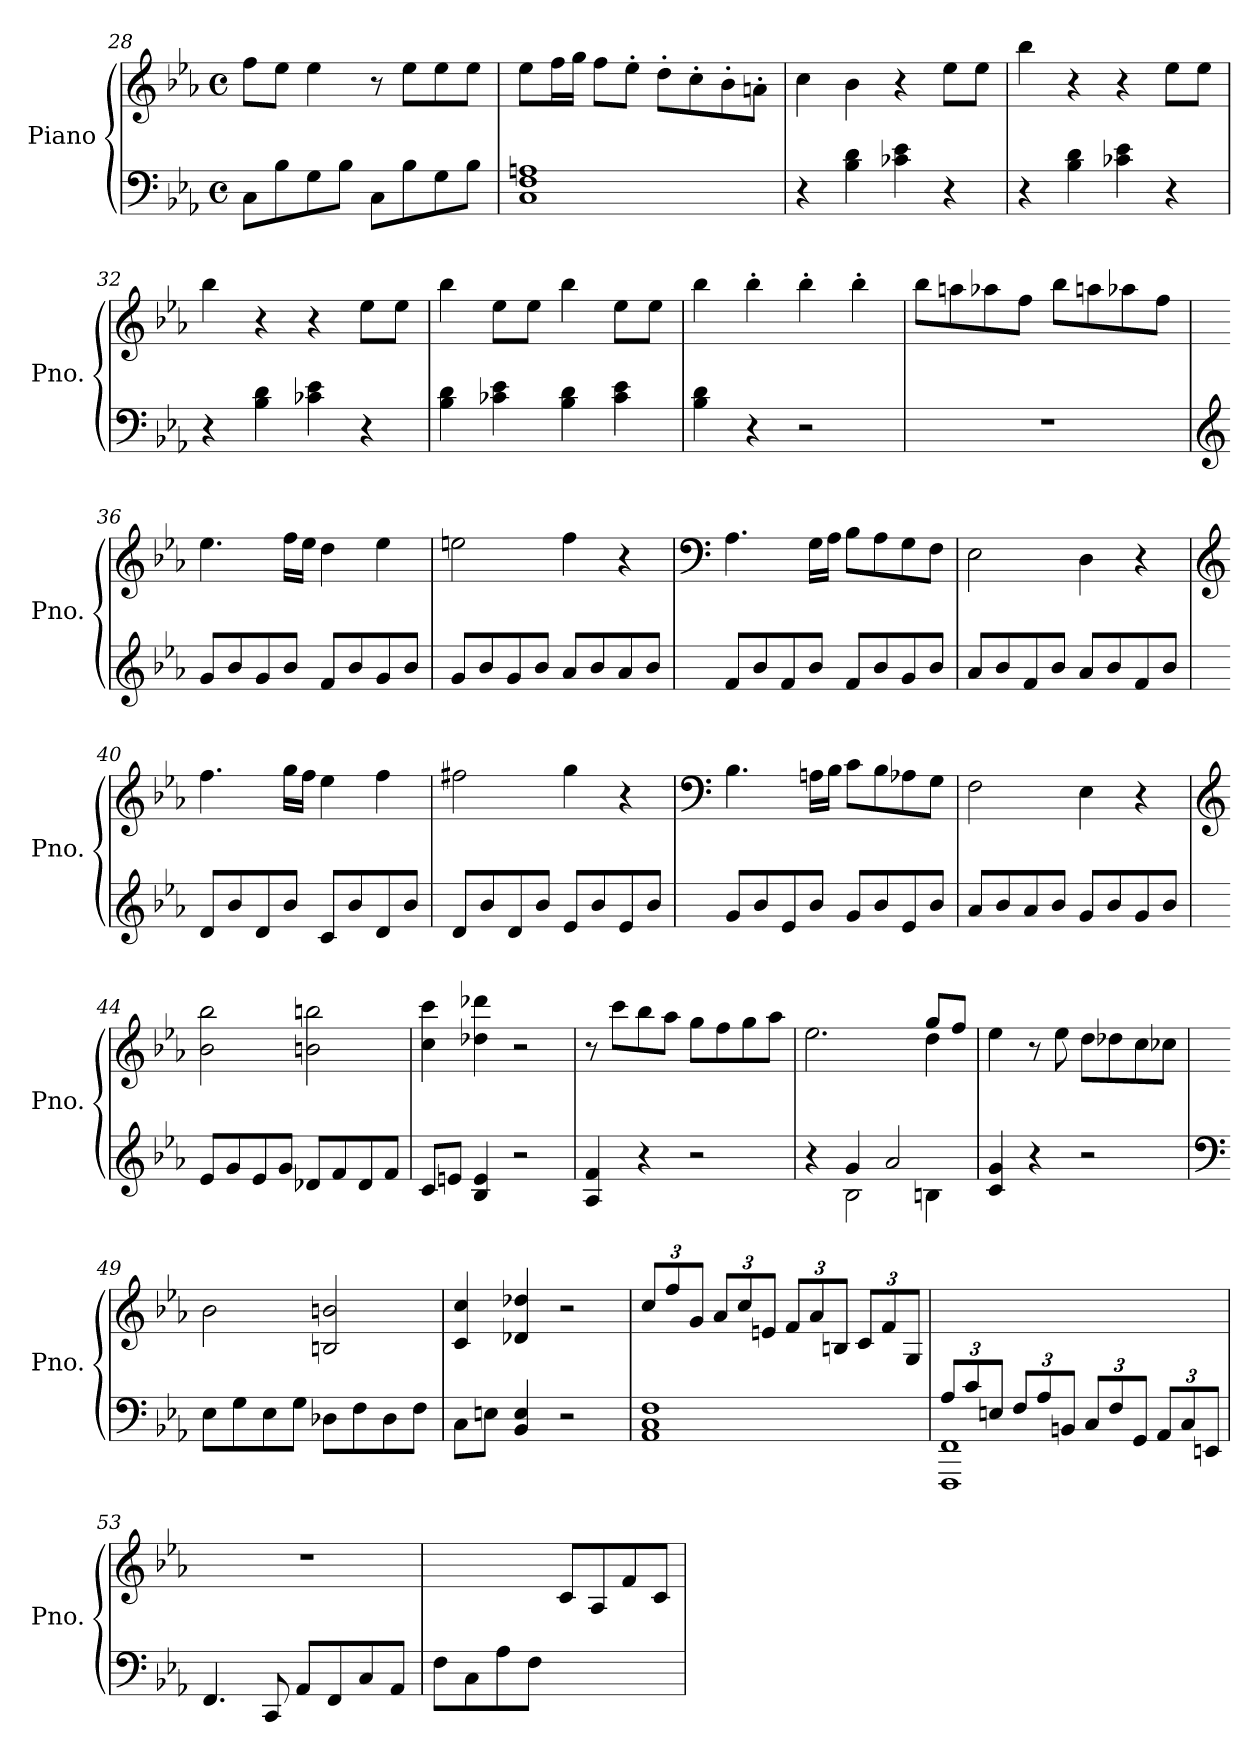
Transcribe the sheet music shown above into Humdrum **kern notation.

**kern	**kern
*part1	*part1
*staff2	*staff1
*I"Piano	*
*I'Pno.	*
*clefF4	*clefG2
*k[b-e-a-]	*k[b-e-a-]
*M4/4	*M4/4
*met(c)	*met(c)
=28	=28
8C\L	8ff\L
8B-\	8ee-\J
8G\	4ee-\
8B-\J	.
8C\L	8r
8B-\	8ee-\L
8G\	8ee-\
8B-\J	8ee-\J
=29	=29
1C 1F 1An	8ee-\L
.	16ff\L
.	16gg\JJ
.	8ff\L
.	8ee-'\J
.	8dd'\L
.	8cc'\
.	8b-'\
.	8an'\J
!!LO:PB:g=z
=30	=30
4r	4cc\
4B-\ 4d\	4b-\
4c-X\ 4e-\	4r
4r	8ee-\L
.	8ee-\J
=31	=31
4r	4bb-\
4B-\ 4d\	4r
4c-X\ 4e-\	4r
4r	8ee-\L
.	8ee-\J
=32	=32
4r	4bb-\
4B-\ 4d\	4r
4c-X\ 4e-\	4r
4r	8ee-\L
.	8ee-\J
=33	=33
4B-\ 4d\	4bb-\
4c-X\ 4e-\	8ee-\L
.	8ee-\J
4B-\ 4d\	4bb-\
4c-\ 4e-\	8ee-\L
.	8ee-\J
=34	=34
4B-\ 4d\	4bb-\
4r	4bb-'\
2r	4bb-'\
.	4bb-'\
=35	=35
1r	8bb-\L
.	8aan\
.	8aa-X\
.	8ff\J
.	8bb-\L
.	8aan\
.	8aa-X\
.	8ff\J
!!LO:LB:g=z
=36	=36
*clefG2	*
8g/L	4.ee-\
8b-/	.
8g/	.
8b-/J	16ff\LL
.	16ee-\JJ
8f/L	4dd\
8b-/	.
8g/	4ee-\
8b-/J	.
=37	=37
8g/L	2een\
8b-/	.
8g/	.
8b-/J	.
8a-/L	4ff\
8b-/	.
8a-/	4r
8b-/J	.
=38	=38
*	*clefF4
8f/L	4.A-\
8b-/	.
8f/	.
8b-/J	16G\LL
.	16A-\JJ
8f/L	8B-\L
8b-/	8A-\
8g/	8G\
8b-/J	8F\J
=39	=39
8a-/L	2E-\
8b-/	.
8f/	.
8b-/J	.
8a-/L	4D\
8b-/	.
8f/	4r
8b-/J	.
=40	=40
*	*clefG2
8d/L	4.ff\
8b-/	.
8d/	.
8b-/J	16gg\LL
.	16ff\JJ
8c/L	4ee-\
8b-/	.
8d/	4ff\
8b-/J	.
!!LO:LB:g=z
=41	=41
8d/L	2ff#X\
8b-/	.
8d/	.
8b-/J	.
8e-/L	4gg\
8b-/	.
8e-/	4r
8b-/J	.
=42	=42
*	*clefF4
8g/L	4.B-\
8b-/	.
8e-/	.
8b-/J	16An\LL
.	16B-\JJ
8g/L	8c\L
8b-/	8B-\
8e-/	8A-X\
8b-/J	8G\J
=43	=43
8a-/L	2F\
8b-/	.
8a-/	.
8b-/J	.
8g/L	4E-\
8b-/	.
8g/	4r
8b-/J	.
=44	=44
*	*clefG2
8e-/L	2b-\ 2bb-\
8g/	.
8e-/	.
8g/J	.
8d-X/L	2bn\ 2bbn\
8f/	.
8d-/	.
8f/J	.
=45	=45
8c/L	4cc\ 4ccc\
8en/J	.
4B-/ 4e/	4dd-X\ 4ddd-X\
2r	2r
!!LO:LB:g=z
=46	=46
4A-/ 4f/	8r
.	8ccc\L
4r	8bb-\
.	8aa-\J
2r	8gg\L
.	8ff\
.	8gg\
.	8aa-\J
=47	=47
*^	*^
4r	4ryy	2.ee-\	2.ryy
4g/	2B-\	.	.
2a-/	.	.	.
.	4Bn\	8gg/L	4dd\
.	.	8ff/J	.
*v	*v	*	*
*	*v	*v
=48	=48
4c/ 4g/	4ee-\
4r	8r
.	8ee-\
2r	8dd\L
.	8dd-X\
.	8cc\
.	8cc-X\J
=49	=49
*clefF4	*
8E-\L	2b-\
8G\	.
8E-\	.
8G\J	.
8D-X\L	2Bn/ 2bn/
8F\	.
8D-\	.
8F\J	.
=50	=50
8C\L	4c/ 4cc/
8En\J	.
4BB-/ 4E/	4d-X/ 4dd-X/
2r	2r
!!LO:LB:g=z
=51	=51
*	*Xbrackettup
1AA- 1C 1F	12cc/L
.	12ff/
.	12g/J
.	12a-/L
.	12cc/
.	12en/J
.	12f/L
.	12a-/
.	12Bn/J
.	12c/L
.	12f/
.	12G/J
=52	=52
*Xbrackettup	*
*^	*
12A-/L	1FFF 1FF	1ryy
12c/	.	.
12En/J	.	.
12F/L	.	.
12A-/	.	.
12BBn/J	.	.
12C/L	.	.
12F/	.	.
12GG/J	.	.
12AA-/L	.	.
12C/	.	.
12EEn/J	.	.
*v	*v	*
=53	=53
4.FF/	1r
8CC/	.
8AA-/L	.
8FF/	.
8C/	.
8AA-/J	.
=54	=54
8F\L	2ryy
8C\	.
8A-\	.
8F\J	.
2ryy	8c/L
.	8A-/
.	8f/
.	8c/J
=	=
*-	*-
